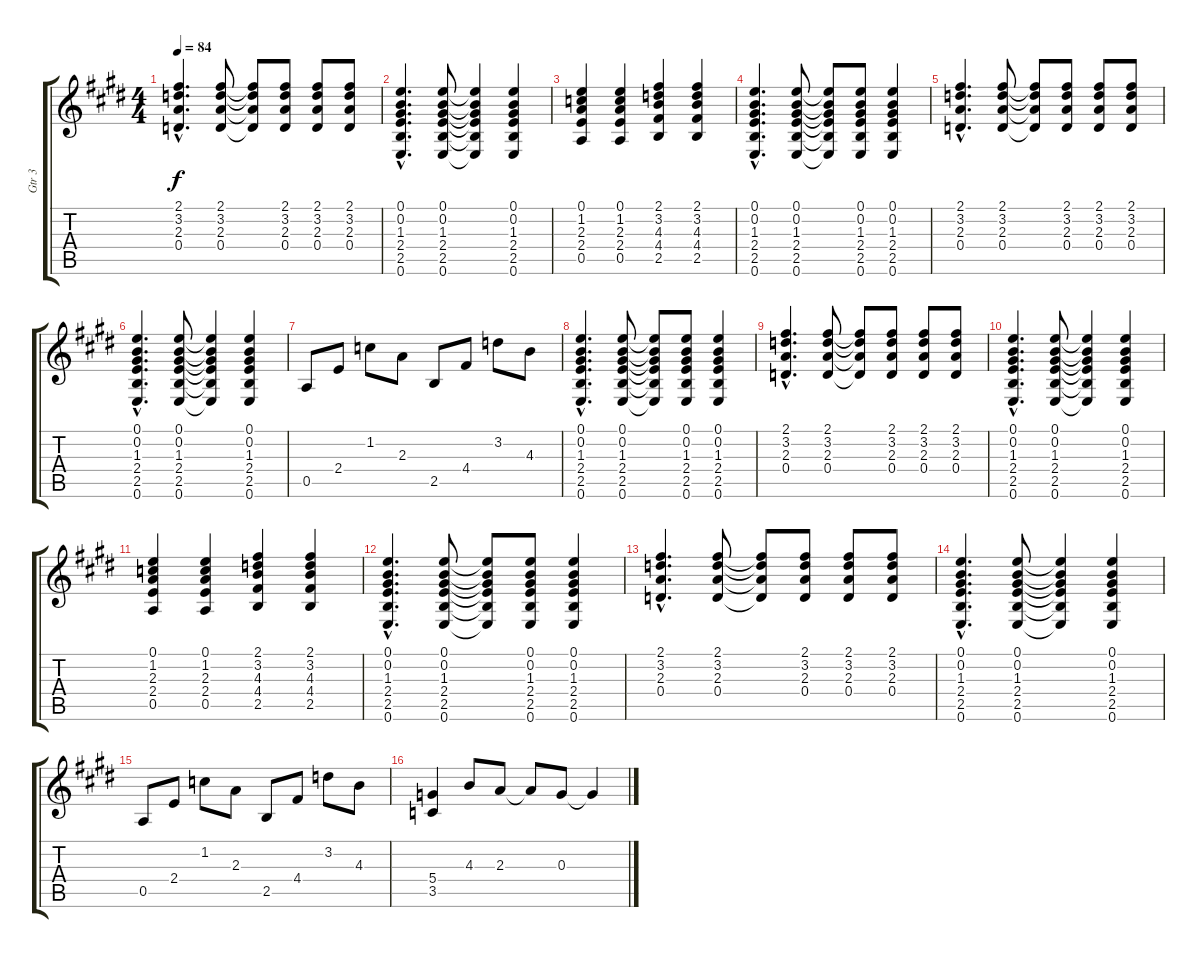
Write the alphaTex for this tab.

\track ("Gtr 3" "Gtr 3") {instrument overdrivenguitar}
\staff {score tabs}
\tuning (E4 B3 G3 D3 A2 E2) {hide}
\ts (4 4)
\tempo 84
\clef g2
\ks e
(2.1{hac} 3.2{hac} 2.3{hac} 0.4{hac}).4{d dy f} (2.1 3.2 2.3 0.4).8 (2.1{t} 3.2{t} 2.3{t} 0.4{t}).8 (2.1 3.2 2.3 0.4).8 (2.1 3.2 2.3 0.4).8 (2.1 3.2 2.3 0.4).8 |
(0.1{hac} 0.2{hac} 1.3{hac} 2.4{hac} 2.5{hac} 0.6{hac}).4{d} (0.1 0.2 1.3 2.4 2.5 0.6).8 (0.1{t} 0.2{t} 1.3{t} 2.4{t} 2.5{t} 0.6{t}).4 (0.1 0.2 1.3 2.4 2.5 0.6).4 |
(0.1 1.2 2.3 2.4 0.5).4 (0.1 1.2 2.3 2.4 0.5).4 (2.1 3.2 4.3 4.4 2.5).4 (2.1 3.2 4.3 4.4 2.5).4 |
(0.1{hac} 0.2{hac} 1.3{hac} 2.4{hac} 2.5{hac} 0.6{hac}).4{d} (0.1 0.2 1.3 2.4 2.5 0.6).8 (0.1{t} 0.2{t} 1.3{t} 2.4{t} 2.5{t} 0.6{t}).8 (0.1 0.2 1.3 2.4 2.5 0.6).8 (0.1 0.2 1.3 2.4 2.5 0.6).4 |
(2.1{hac} 3.2{hac} 2.3{hac} 0.4{hac}).4{d} (2.1 3.2 2.3 0.4).8 (2.1{t} 3.2{t} 2.3{t} 0.4{t}).8 (2.1 3.2 2.3 0.4).8 (2.1 3.2 2.3 0.4).8 (2.1 3.2 2.3 0.4).8 |
(0.1{hac} 0.2{hac} 1.3{hac} 2.4{hac} 2.5{hac} 0.6{hac}).4{d} (0.1 0.2 1.3 2.4 2.5 0.6).8 (0.1{t} 0.2{t} 1.3{t} 2.4{t} 2.5{t} 0.6{t}).4 (0.1 0.2 1.3 2.4 2.5 0.6).4 |
0.5.8 2.4.8 1.2.8 2.3.8 2.5.8 4.4.8 3.2.8 4.3.8 |
(0.1{hac} 0.2{hac} 1.3{hac} 2.4{hac} 2.5{hac} 0.6{hac}).4{d} (0.1 0.2 1.3 2.4 2.5 0.6).8 (0.1{t} 0.2{t} 1.3{t} 2.4{t} 2.5{t} 0.6{t}).8 (0.1 0.2 1.3 2.4 2.5 0.6).8 (0.1 0.2 1.3 2.4 2.5 0.6).4 |
(2.1{hac} 3.2{hac} 2.3{hac} 0.4{hac}).4{d} (2.1 3.2 2.3 0.4).8 (2.1{t} 3.2{t} 2.3{t} 0.4{t}).8 (2.1 3.2 2.3 0.4).8 (2.1 3.2 2.3 0.4).8 (2.1 3.2 2.3 0.4).8 |
(0.1{hac} 0.2{hac} 1.3{hac} 2.4{hac} 2.5{hac} 0.6{hac}).4{d} (0.1 0.2 1.3 2.4 2.5 0.6).8 (0.1{t} 0.2{t} 1.3{t} 2.4{t} 2.5{t} 0.6{t}).4 (0.1 0.2 1.3 2.4 2.5 0.6).4 |
(0.1 1.2 2.3 2.4 0.5).4 (0.1 1.2 2.3 2.4 0.5).4 (2.1 3.2 4.3 4.4 2.5).4 (2.1 3.2 4.3 4.4 2.5).4 |
(0.1{hac} 0.2{hac} 1.3{hac} 2.4{hac} 2.5{hac} 0.6{hac}).4{d} (0.1 0.2 1.3 2.4 2.5 0.6).8 (0.1{t} 0.2{t} 1.3{t} 2.4{t} 2.5{t} 0.6{t}).8 (0.1 0.2 1.3 2.4 2.5 0.6).8 (0.1 0.2 1.3 2.4 2.5 0.6).4 |
(2.1{hac} 3.2{hac} 2.3{hac} 0.4{hac}).4{d} (2.1 3.2 2.3 0.4).8 (2.1{t} 3.2{t} 2.3{t} 0.4{t}).8 (2.1 3.2 2.3 0.4).8 (2.1 3.2 2.3 0.4).8 (2.1 3.2 2.3 0.4).8 |
(0.1{hac} 0.2{hac} 1.3{hac} 2.4{hac} 2.5{hac} 0.6{hac}).4{d} (0.1 0.2 1.3 2.4 2.5 0.6).8 (0.1{t} 0.2{t} 1.3{t} 2.4{t} 2.5{t} 0.6{t}).4 (0.1 0.2 1.3 2.4 2.5 0.6).4 |
0.5.8 2.4.8 1.2.8 2.3.8 2.5.8 4.4.8 3.2.8 4.3.8 |
(5.4 3.5).4 4.3.8 2.3.8 2.3{t}.8 0.3.8 0.3{t}.4
